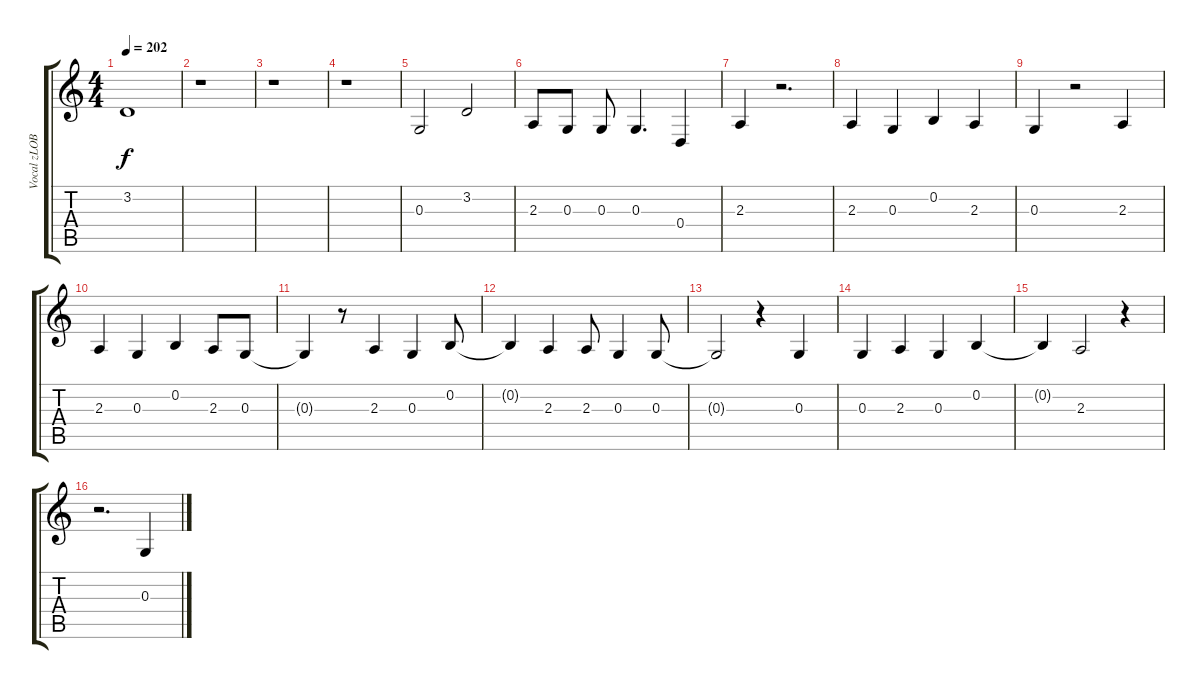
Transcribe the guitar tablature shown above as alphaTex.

\track ("Vocal zLOB" "Vocal zLOB") {instrument altosax}
\staff {score tabs}
\tuning (E4 B3 G3 D3 A2 E2) {hide}
\ts (4 4)
\tempo 202
\clef g2
\ks c
3.2.1{dy f} |
r.1 |
r.1 |
r.1 |
0.3.2 3.2.2 |
2.3.8 0.3.8 0.3.8 0.3.4{d} 0.4.4 |
2.3.4 r.2{d} |
2.3.4 0.3.4 0.2.4 2.3.4 |
0.3.4 r.2 2.3.4 |
2.3.4 0.3.4 0.2.4 2.3.8 0.3.8 |
0.3{t}.4 r.8 2.3.4 0.3.4 0.2.8 |
0.2{t}.4 2.3.4 2.3.8 0.3.4 0.3.8 |
0.3{t}.2 r.4 0.3.4 |
0.3.4 2.3.4 0.3.4 0.2.4 |
0.2{t}.4 2.3.2 r.4 |
r.2{d} 0.3.4
